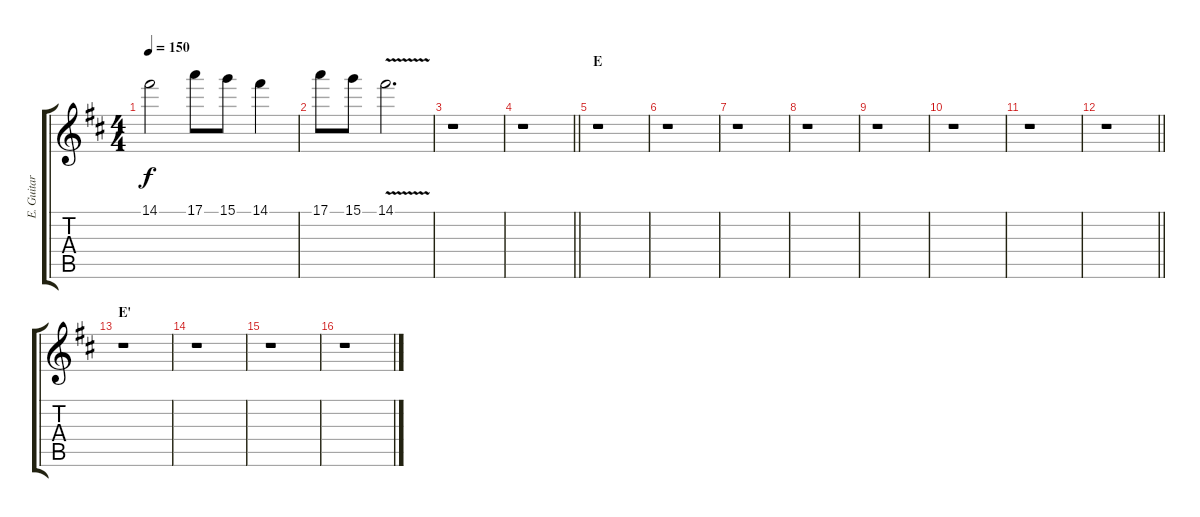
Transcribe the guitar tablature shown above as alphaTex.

\track ("E. Guitar III" "E. Guitar ") {instrument overdrivenguitar}
\staff {score tabs}
\tuning (E4 B3 G3 D3 A2 E2) {hide}
\ts (4 4)
\tempo 150
\clef g2
\ks d
14.1{t}.2{dy f} 17.1.8 15.1.8 14.1.4 |
17.1.8 15.1.8 14.1{v}.2{d} |
r.1 |
\barLineRight lightlight
r.1 |
\section ("" "E")
r.1 |
r.1 |
r.1 |
r.1 |
r.1 |
r.1 |
r.1 |
\barLineRight lightlight
r.1 |
\section ("" "E'")
r.1 |
r.1 |
r.1 |
r.1
